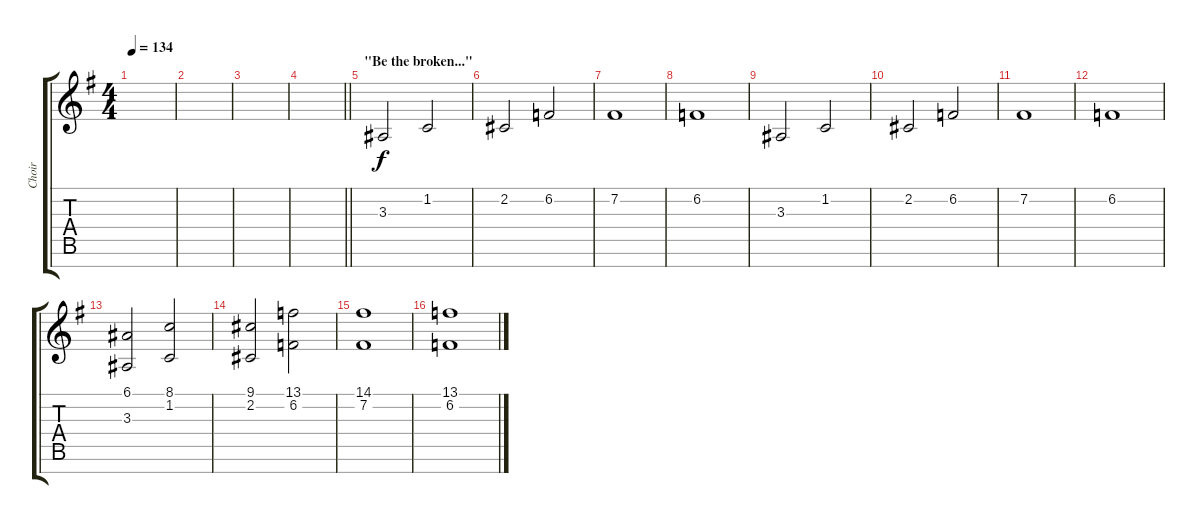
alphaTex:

\track ("Choir" "Choir") {instrument choiraahs}
\staff {score tabs}
\tuning (E4 B3 G3 D3 A2 E2 B1) {hide}
\ts (4 4)
\tempo 134
\clef g2
\ks g
|
|
|
\barLineRight lightlight
|
\section ("" "\"Be the broken...\"")
3.3.2{volume 8} 1.2.2 |
2.2.2 6.2.2 |
7.2.1 |
6.2.1 |
3.3.2{volume 10} 1.2.2 |
2.2.2 6.2.2 |
7.2.1 |
6.2.1 |
(6.1 3.3).2{volume 12} (8.1 1.2).2 |
(9.1 2.2).2 (13.1 6.2).2 |
(14.1 7.2).1 |
(13.1 6.2).1
